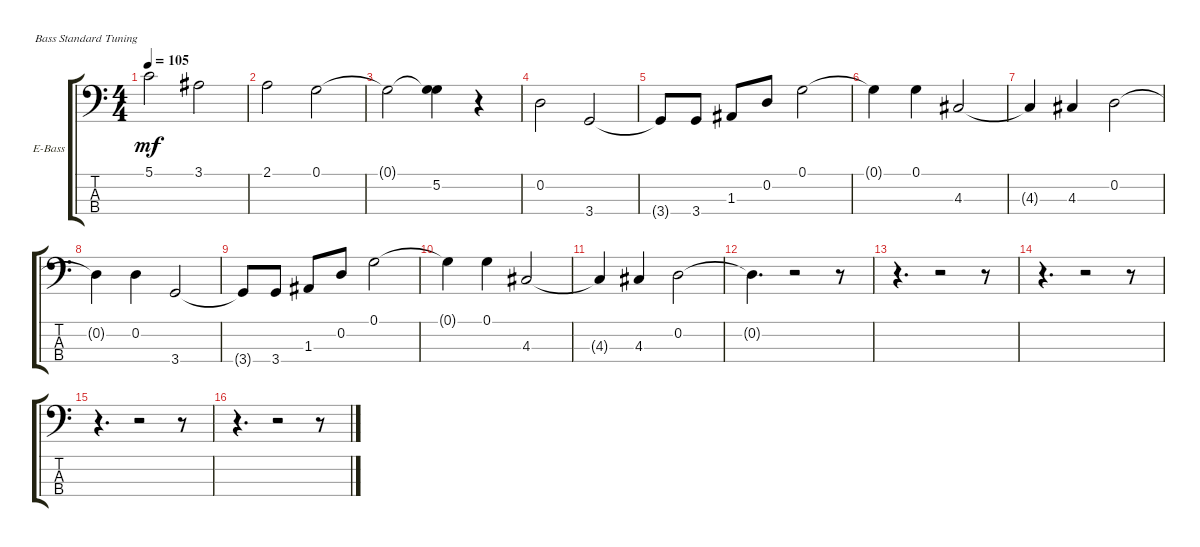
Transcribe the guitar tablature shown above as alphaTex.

\defaultSystemsLayout 4
\bracketExtendMode groupsimilarinstruments
\firstSystemTrackNameOrientation horizontal
\otherSystemsTrackNameOrientation horizontal
\track ("Electric Bass" "E-Bass") {instrument electricbassfinger}
\staff {score tabs}
\tuning (G2 D2 A1 E1)
\ts (4 4)
\tempo 105
\clef f4
\scale
0.333333
\ks c
5.1.2{dy mf} 3.1.2 |
\scale
0.333333 2.1.2 0.1.2 |
\scale
0.333333 0.1{t}.2 (0.1{t} 5.2).4 r.4 |
\scale
0.333333 0.2.2 3.4.2 |
\scale
0.333333 3.4{t}.8 3.4.8 1.3.8 0.2.8 0.1.2 |
\scale
0.333333 0.1{t}.4 0.1.4 4.3.2 |
\scale
0.333333 4.3{t}.4 4.3.4 0.2.2 |
\scale
0.333333 0.2{t}.4 0.2.4 3.4.2 |
\scale
0.333333 3.4{t}.8 3.4.8 1.3.8 0.2.8 0.1.2 |
\scale
0.333333 0.1{t}.4 0.1.4 4.3.2 |
\scale
0.333333 4.3{t}.4 4.3.4 0.2.2 |
\scale
0.333333 0.2{t}.4{d} r.2 r.8 |
\scale
0.333333 r.4{d} r.2 r.8 |
\scale
0.333333 r.4{d} r.2 r.8 |
\scale
0.333333 r.4{d} r.2 r.8 |
\scale
0.333333 r.4{d} r.2 r.8
